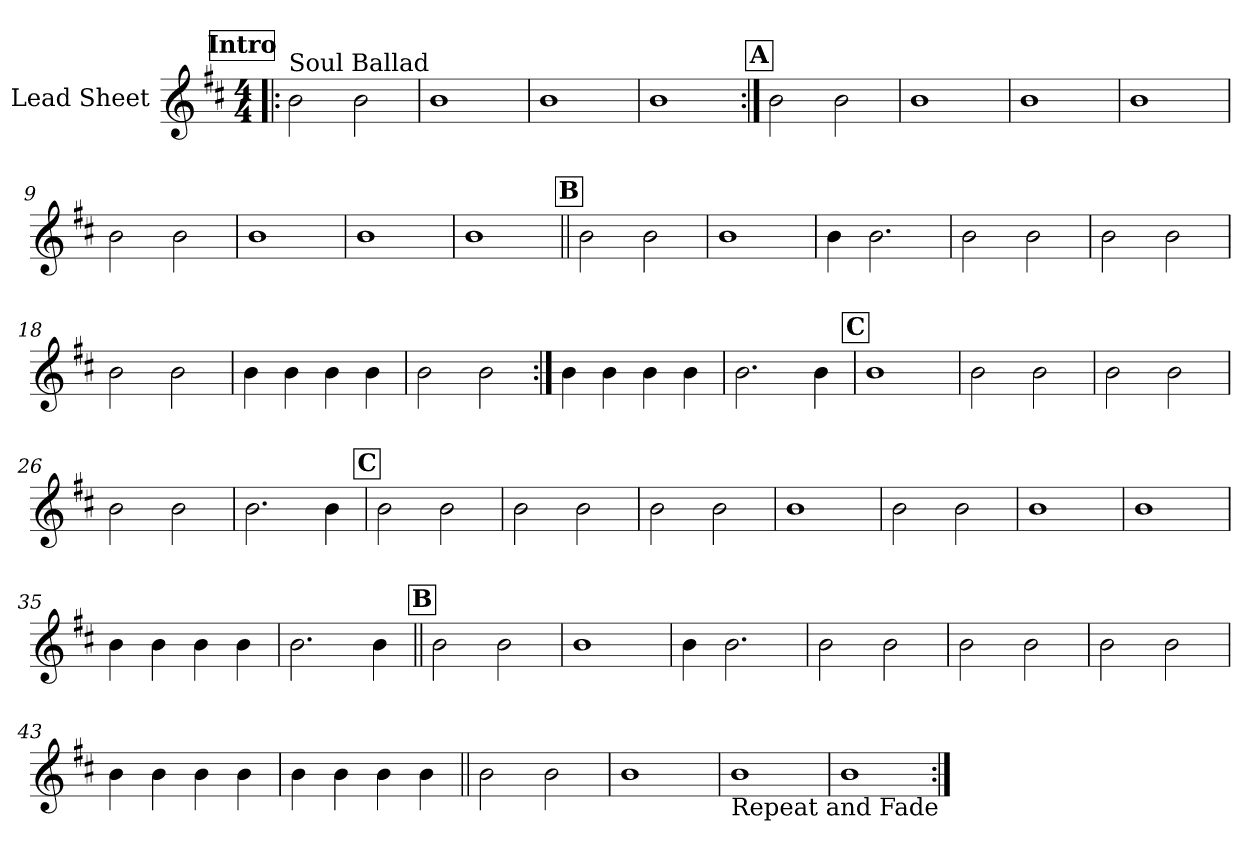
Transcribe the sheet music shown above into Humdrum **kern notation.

**kern
*part1
*staff1
*I"Lead Sheet
*clefG2
*k[f#c#]
*D:
*M4/4
*MM77
!!LO:REH:place=s1:a:fs=14:t=Intro
=1!|:
!LO:TX:a:t=Soul Ballad
2b\
2b\
=2
1b
=3
1b
=4
1b
!!LO:LB:g=z
!!LO:REH:place=s1:a:fs=14:t=A
=5:|!
2b\
2b\
=6
1b
=7
1b
=8
1b
!!LO:LB:g=z
=9
2b\
2b\
=10
1b
=11
1b
=12
1b
!!LO:LB:g=z
!!LO:REH:place=s1:a:fs=14:t=B
=13||
2b\
2b\
=14
1b
=15
4b\
2.b\
=16
2b\
2b\
!!LO:LB:g=z
=17
2b\
2b\
=18
2b\
2b\
=19
4b\
4b\
4b\
4b\
=20
2b\
2b\
!!LO:LB:g=z
=21:|!
4b\
4b\
4b\
4b\
=22
2.b\
4b\
!!LO:REH:place=s1:a:fs=14:t=C
=23
1b
=24
2b\
2b\
!!LO:LB:g=z
=25
2b\
2b\
=26
2b\
2b\
=27
2.b\
4b\
!!LO:REH:place=s1:a:fs=14:t=C
=28
2b\
2b\
!!LO:LB:g=z
=29
2b\
2b\
=30
2b\
2b\
=31
1b
=32
2b\
2b\
!!LO:LB:g=z
=33
1b
=34
1b
=35
4b\
4b\
4b\
4b\
=36
2.b\
4b\
!!LO:LB:g=z
!!LO:REH:place=s1:a:fs=14:t=B
=37||
2b\
2b\
=38
1b
=39
4b\
2.b\
=40
2b\
2b\
!!LO:PB:g=z
=41
2b\
2b\
=42
2b\
2b\
=43
4b\
4b\
4b\
4b\
=44
4b\
4b\
4b\
4b\
!!LO:LB:g=z
=45||
2b\
2b\
=46
1b
=47
!LO:TX:b:t=Repeat and Fade
1b
=48
1b
=:|!
*-
